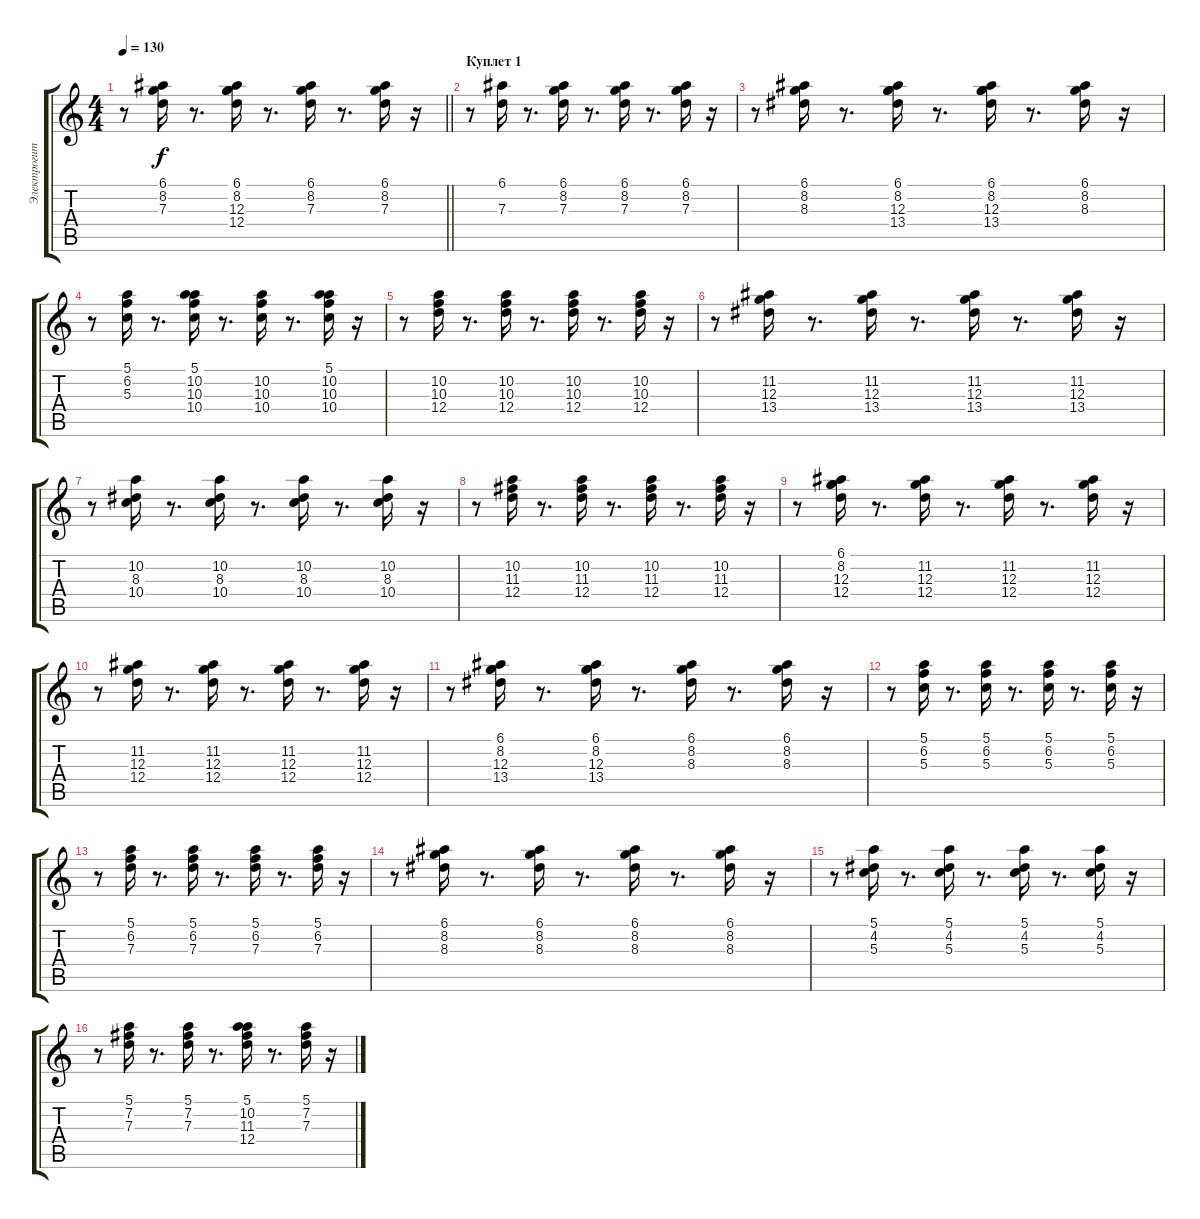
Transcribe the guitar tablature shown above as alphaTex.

\track ("Электрогитара" "Электрогит") {instrument electricguitarclean}
\staff {score tabs}
\tuning (E4 B3 G3 D3 A2 E2) {hide}
\ts (4 4)
\tempo 130
\clef g2
\barLineRight lightlight
\ks c
r.8{dy f} (6.1 8.2 7.3).16 r.8{d} (6.1 8.2 12.3 12.4).16 r.8{d} (6.1 8.2 7.3).16 r.8{d} (6.1 8.2 7.3).16 r.16 |
\section ("" "Куплет 1")
r.8 (6.1 7.3).16 r.8{d} (6.1 8.2 7.3).16 r.8{d} (6.1 8.2 7.3).16 r.8{d} (6.1 8.2 7.3).16 r.16 |
r.8 (6.1 8.2 8.3).16 r.8{d} (6.1 8.2 12.3 13.4).16 r.8{d} (6.1 8.2 12.3 13.4).16 r.8{d} (6.1 8.2 8.3).16 r.16 |
r.8 (5.1 6.2 5.3).16 r.8{d} (5.1 10.2 10.3 10.4).16 r.8{d} (10.2 10.3 10.4).16 r.8{d} (5.1 10.2 10.3 10.4).16 r.16 |
r.8 (10.2 10.3 12.4).16 r.8{d} (10.2 10.3 12.4).16 r.8{d} (10.2 10.3 12.4).16 r.8{d} (10.2 10.3 12.4).16 r.16 |
r.8 (11.2 12.3 13.4).16 r.8{d} (11.2 12.3 13.4).16 r.8{d} (11.2 12.3 13.4).16 r.8{d} (11.2 12.3 13.4).16 r.16 |
r.8 (10.2 8.3 10.4).16 r.8{d} (10.2 8.3 10.4).16 r.8{d} (10.2 8.3 10.4).16 r.8{d} (10.2 8.3 10.4).16 r.16 |
r.8 (10.2 11.3 12.4).16 r.8{d} (10.2 11.3 12.4).16 r.8{d} (10.2 11.3 12.4).16 r.8{d} (10.2 11.3 12.4).16 r.16 |
r.8 (6.1 8.2 12.3 12.4).16 r.8{d} (11.2 12.3 12.4).16 r.8{d} (11.2 12.3 12.4).16 r.8{d} (11.2 12.3 12.4).16 r.16 |
r.8 (11.2 12.3 12.4).16 r.8{d} (11.2 12.3 12.4).16 r.8{d} (11.2 12.3 12.4).16 r.8{d} (11.2 12.3 12.4).16 r.16 |
r.8 (6.1 8.2 12.3 13.4).16 r.8{d} (6.1 8.2 12.3 13.4).16 r.8{d} (6.1 8.2 8.3).16 r.8{d} (6.1 8.2 8.3).16 r.16 |
r.8 (5.1 6.2 5.3).16 r.8{d} (5.1 6.2 5.3).16 r.8{d} (5.1 6.2 5.3).16 r.8{d} (5.1 6.2 5.3).16 r.16 |
r.8 (5.1 6.2 7.3).16 r.8{d} (5.1 6.2 7.3).16 r.8{d} (5.1 6.2 7.3).16 r.8{d} (5.1 6.2 7.3).16 r.16 |
r.8 (6.1 8.2 8.3).16 r.8{d} (6.1 8.2 8.3).16 r.8{d} (6.1 8.2 8.3).16 r.8{d} (6.1 8.2 8.3).16 r.16 |
r.8 (5.1 4.2 5.3).16 r.8{d} (5.1 4.2 5.3).16 r.8{d} (5.1 4.2 5.3).16 r.8{d} (5.1 4.2 5.3).16 r.16 |
r.8 (5.1 7.2 7.3).16 r.8{d} (5.1 7.2 7.3).16 r.8{d} (5.1 10.2 11.3 12.4).16 r.8{d} (5.1 7.2 7.3).16 r.16
